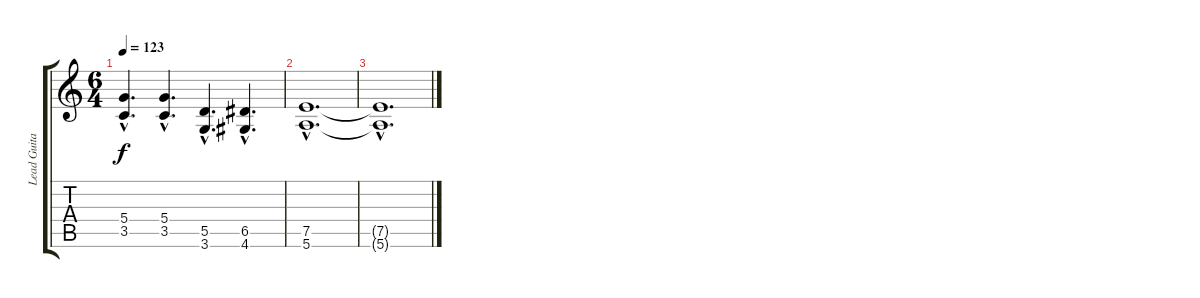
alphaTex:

\track ("Lead Guitar" "Lead Guita") {instrument distortionguitar}
\staff {score tabs}
\tuning (E4 B3 G3 D3 A2 E2) {hide}
\ts (6 4)
\tempo 123
\clef g2
\ks c
(5.4{hac} 3.5{hac}).4{d dy f} (5.4{hac} 3.5{hac}).4{d} (5.5{hac} 3.6{hac}).4{d} (6.5{hac} 4.6{hac}).4{d} |
(7.5{hac} 5.6{hac}).1{d} |
(7.5{hac t} 5.6{hac t}).1{d}
